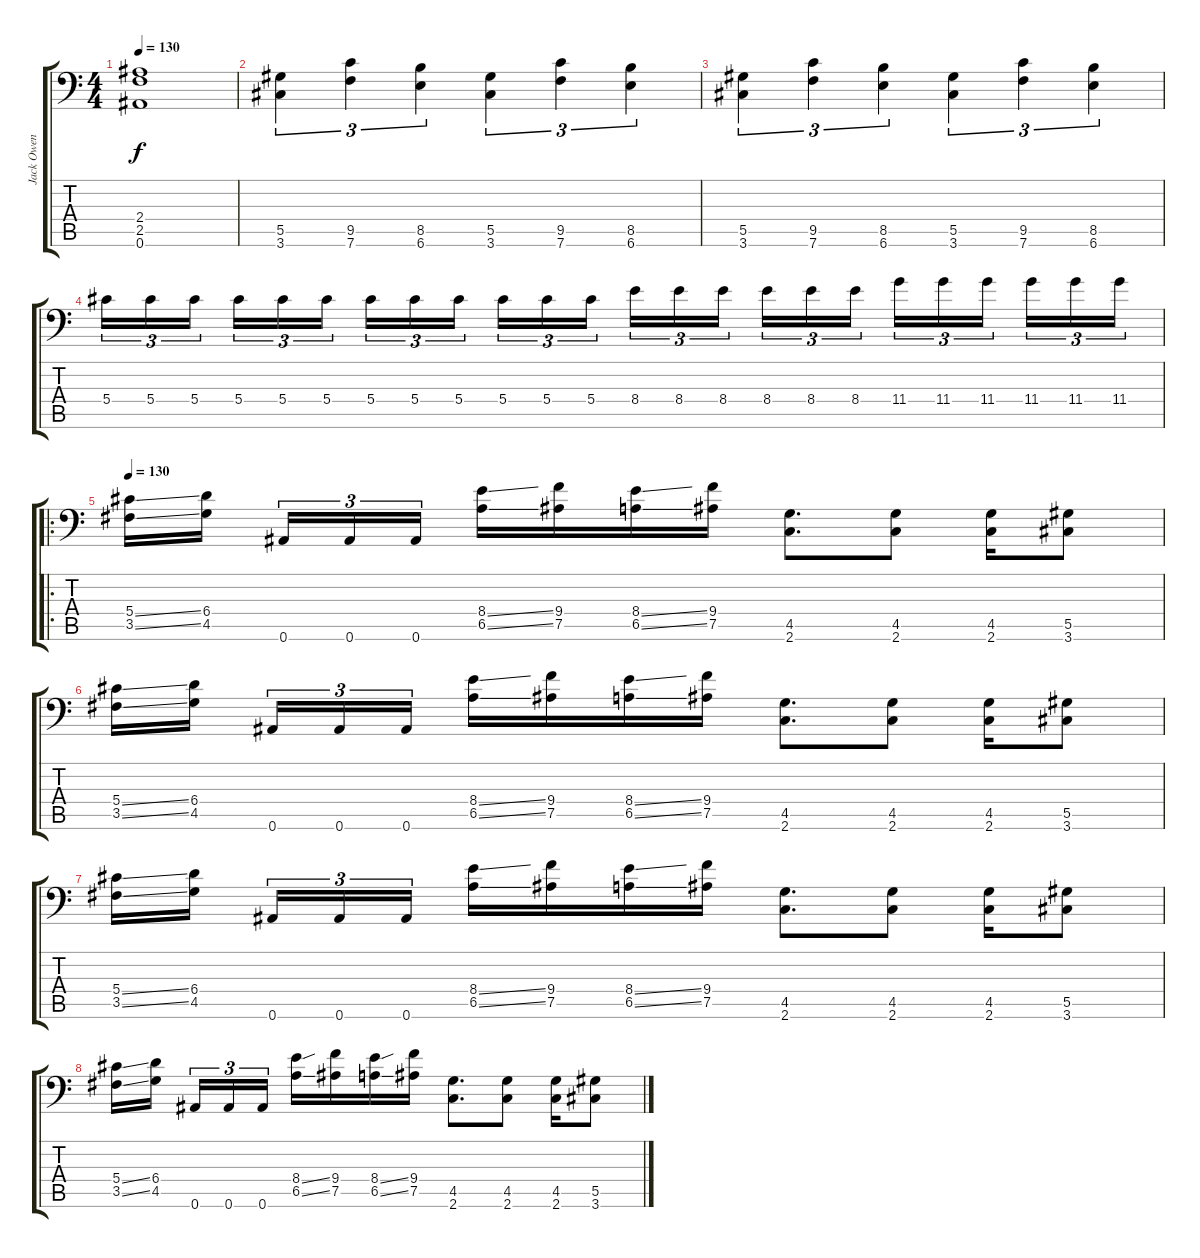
\track ("Jack Owen" "Jack Owen") {instrument distortionguitar}
\staff {score tabs}
\tuning (Bb3 F3 Db3 Ab2 Eb2 Bb1) {hide}
\ts (4 4)
\tempo 130
\clef f4
\ks c
(2.4 2.5 0.6).1{dy f} |
(5.5 3.6).4{tu (3 2)} (9.5 7.6).4{tu (3 2)} (8.5 6.6).4{tu (3 2)} (5.5 3.6).4{tu (3 2)} (9.5 7.6).4{tu (3 2)} (8.5 6.6).4{tu (3 2)} |
(5.5 3.6).4{tu (3 2)} (9.5 7.6).4{tu (3 2)} (8.5 6.6).4{tu (3 2)} (5.5 3.6).4{tu (3 2)} (9.5 7.6).4{tu (3 2)} (8.5 6.6).4{tu (3 2)} |
5.4.16{tu (3 2)} 5.4.16{tu (3 2)} 5.4.16{tu (3 2)} 5.4.16{tu (3 2)} 5.4.16{tu (3 2)} 5.4.16{tu (3 2)} 5.4.16{tu (3 2)} 5.4.16{tu (3 2)} 5.4.16{tu (3 2)} 5.4.16{tu (3 2)} 5.4.16{tu (3 2)} 5.4.16{tu (3 2)} 8.4.16{tu (3 2)} 8.4.16{tu (3 2)} 8.4.16{tu (3 2)} 8.4.16{tu (3 2)} 8.4.16{tu (3 2)} 8.4.16{tu (3 2)} 11.4.16{tu (3 2)} 11.4.16{tu (3 2)} 11.4.16{tu (3 2)} 11.4.16{tu (3 2)} 11.4.16{tu (3 2)} 11.4.16{tu (3 2)} |
\ro
\tempo 130
(5.4{ss} 3.5{ss}).16{instrument distortionguitar} (6.4 4.5).16 0.6.16{tu (3 2)} 0.6.16{tu (3 2)} 0.6.16{tu (3 2)} (8.4{ss} 6.5{ss}).16 (9.4 7.5).16 (8.4{ss} 6.5{ss}).16 (9.4 7.5).16 (4.5 2.6).8{d} (4.5 2.6).8 (4.5 2.6).16 (5.5 3.6).8 |
(5.4{ss} 3.5{ss}).16 (6.4 4.5).16 0.6.16{tu (3 2)} 0.6.16{tu (3 2)} 0.6.16{tu (3 2)} (8.4{ss} 6.5{ss}).16 (9.4 7.5).16 (8.4{ss} 6.5{ss}).16 (9.4 7.5).16 (4.5 2.6).8{d} (4.5 2.6).8 (4.5 2.6).16 (5.5 3.6).8 |
(5.4{ss} 3.5{ss}).16 (6.4 4.5).16 0.6.16{tu (3 2)} 0.6.16{tu (3 2)} 0.6.16{tu (3 2)} (8.4{ss} 6.5{ss}).16 (9.4 7.5).16 (8.4{ss} 6.5{ss}).16 (9.4 7.5).16 (4.5 2.6).8{d} (4.5 2.6).8 (4.5 2.6).16 (5.5 3.6).8 |
(5.4{ss} 3.5{ss}).16 (6.4 4.5).16 0.6.16{tu (3 2)} 0.6.16{tu (3 2)} 0.6.16{tu (3 2)} (8.4{ss} 6.5{ss}).16 (9.4 7.5).16 (8.4{ss} 6.5{ss}).16 (9.4 7.5).16 (4.5 2.6).8{d} (4.5 2.6).8 (4.5 2.6).16 (5.5 3.6).8
